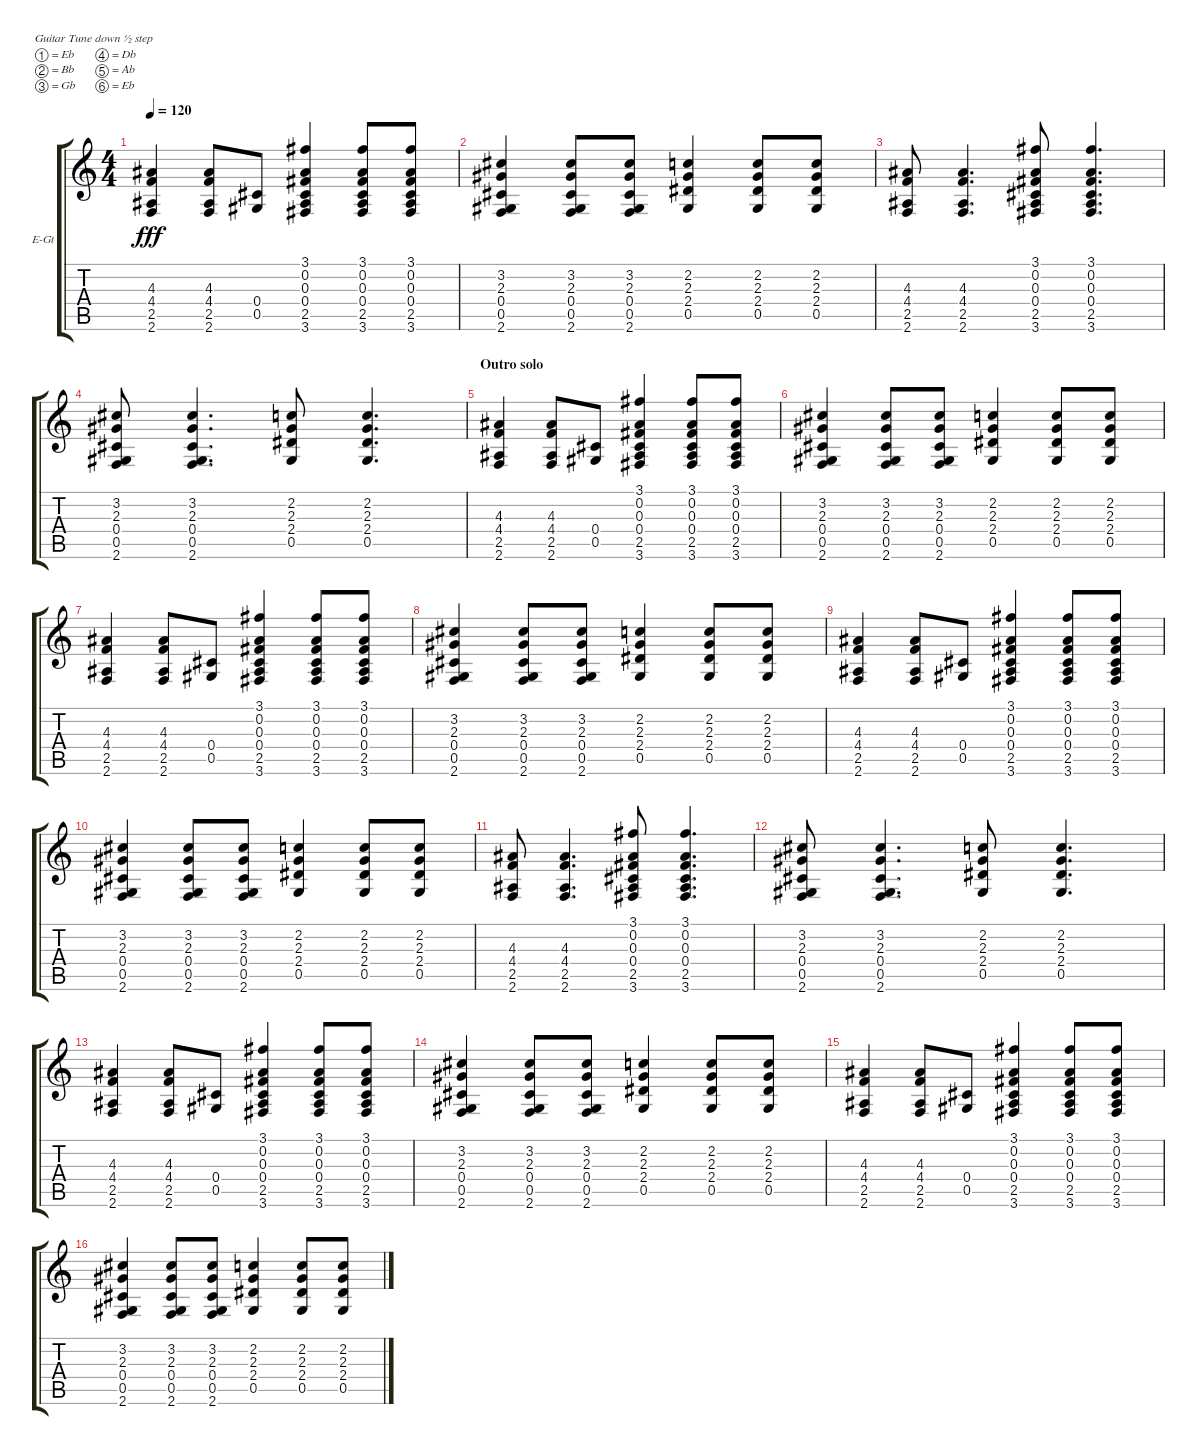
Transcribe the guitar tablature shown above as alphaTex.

\bracketExtendMode groupsimilarinstruments
\firstSystemTrackNameOrientation horizontal
\otherSystemsTrackNameOrientation horizontal
\track ("Rhythm Guitar" "E-Gt") {instrument electricguitarjazz}
\staff {score tabs}
\tuning (Eb4 Bb3 Gb3 Db3 Ab2 Eb2)
\ts (4 4)
\tempo 120
\clef g2
\ks c
(2.5 2.6 4.4 4.3).4{dy fff} (2.5 2.6 4.4 4.3).8 (0.5 0.4).8 (2.5 3.6 0.4 0.3 0.2 3.1).4 (2.5 3.6 0.4 0.3 0.2 3.1).8 (2.5 3.6 0.4 0.3 0.2 3.1).8 |
(0.4 0.5 2.3 3.2 2.6).4 (0.4 0.5 2.3 3.2 2.6).8 (0.4 0.5 2.6 2.3 3.2).8 (0.5 2.4 2.3 2.2).4 (0.5 2.4 2.2 2.3).8 (0.5 2.4 2.2 2.3).8 |
(2.5 2.6 4.4 4.3).8 (2.5 2.6 4.4 4.3).4{d} (2.5 3.6 0.4 0.3 0.2 3.1).8 (2.5 3.6 0.4 3.1 0.2 0.3).4{d} |
(0.4 0.5 2.3 3.2 2.6).8 (0.4 0.5 2.3 3.2 2.6).4{d} (0.5 2.4 2.3 2.2).8 (0.5 2.4 2.2 2.3).4{d} |
\section ("" "Outro solo")
(2.5 2.6 4.4 4.3).4 (2.5 2.6 4.4 4.3).8 (0.5 0.4).8 (2.5 3.6 0.4 0.3 0.2 3.1).4 (2.5 3.6 0.4 0.3 0.2 3.1).8 (2.5 3.6 0.4 0.3 0.2 3.1).8 |
(0.4 0.5 2.3 3.2 2.6).4 (0.4 0.5 2.3 3.2 2.6).8 (0.4 0.5 2.6 2.3 3.2).8 (0.5 2.4 2.3 2.2).4 (0.5 2.4 2.2 2.3).8 (0.5 2.4 2.2 2.3).8 |
(2.5 2.6 4.4 4.3).4 (2.5 2.6 4.4 4.3).8 (0.5 0.4).8 (2.5 3.6 0.4 0.3 0.2 3.1).4 (2.5 3.6 0.4 0.3 0.2 3.1).8 (2.5 3.6 0.4 0.3 0.2 3.1).8 |
(0.4 0.5 2.3 3.2 2.6).4 (0.4 0.5 2.3 3.2 2.6).8 (0.4 0.5 2.6 2.3 3.2).8 (0.5 2.4 2.3 2.2).4 (0.5 2.4 2.2 2.3).8 (0.5 2.4 2.2 2.3).8 |
(2.5 2.6 4.4 4.3).4 (2.5 2.6 4.4 4.3).8 (0.5 0.4).8 (2.5 3.6 0.4 0.3 0.2 3.1).4 (2.5 3.6 0.4 0.3 0.2 3.1).8 (2.5 3.6 0.4 0.3 0.2 3.1).8 |
(0.4 0.5 2.3 3.2 2.6).4 (0.4 0.5 2.3 3.2 2.6).8 (0.4 0.5 2.6 2.3 3.2).8 (0.5 2.4 2.3 2.2).4 (0.5 2.4 2.2 2.3).8 (0.5 2.4 2.2 2.3).8 |
(2.5 2.6 4.4 4.3).8 (2.5 2.6 4.4 4.3).4{d} (2.5 3.6 0.4 0.3 0.2 3.1).8 (2.5 3.6 0.4 3.1 0.2 0.3).4{d} |
(0.4 0.5 2.3 3.2 2.6).8 (0.4 0.5 2.3 3.2 2.6).4{d} (0.5 2.4 2.3 2.2).8 (0.5 2.4 2.2 2.3).4{d} |
(2.5 2.6 4.4 4.3).4 (2.5 2.6 4.4 4.3).8 (0.5 0.4).8 (2.5 3.6 0.4 0.3 0.2 3.1).4 (2.5 3.6 0.4 0.3 0.2 3.1).8 (2.5 3.6 0.4 0.3 0.2 3.1).8 |
(0.4 0.5 2.3 3.2 2.6).4 (0.4 0.5 2.3 3.2 2.6).8 (0.4 0.5 2.6 2.3 3.2).8 (0.5 2.4 2.3 2.2).4 (0.5 2.4 2.2 2.3).8 (0.5 2.4 2.2 2.3).8 |
(2.5 2.6 4.4 4.3).4 (2.5 2.6 4.4 4.3).8 (0.5 0.4).8 (2.5 3.6 0.4 0.3 0.2 3.1).4 (2.5 3.6 0.4 0.3 0.2 3.1).8 (2.5 3.6 0.4 0.3 0.2 3.1).8 |
(0.4 0.5 2.3 3.2 2.6).4 (0.4 0.5 2.3 3.2 2.6).8 (0.4 0.5 2.6 2.3 3.2).8 (0.5 2.4 2.3 2.2).4 (0.5 2.4 2.2 2.3).8 (0.5 2.4 2.2 2.3).8
